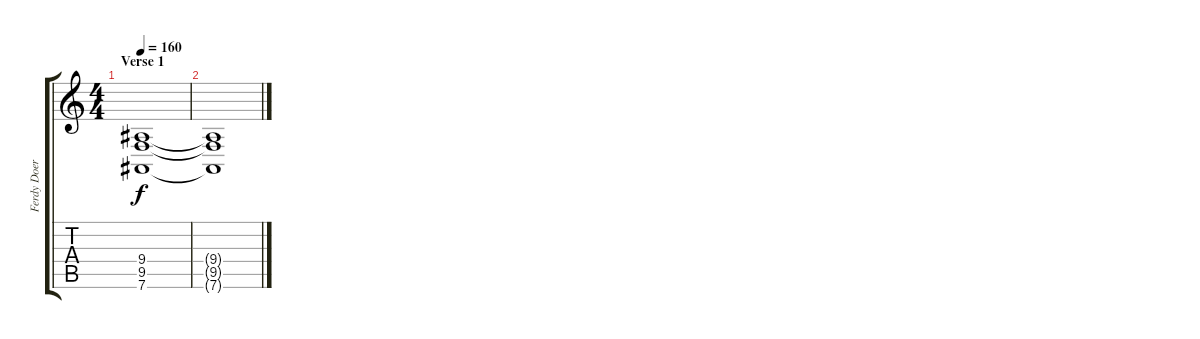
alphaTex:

\track ("Ferdy Doernberg - Keyboards" "Ferdy Doer") {instrument stringensemble1}
\staff {score tabs}
\tuning (Eb4 Bb3 Gb3 Db3 Ab2 Eb2) {hide}
\ts (4 4)
\section ("" "Verse 1")
\tempo 160
\clef g2
\ks c
(9.4 9.5 7.6).1{dy f} |
(9.4{t} 9.5{t} 7.6{t}).1
